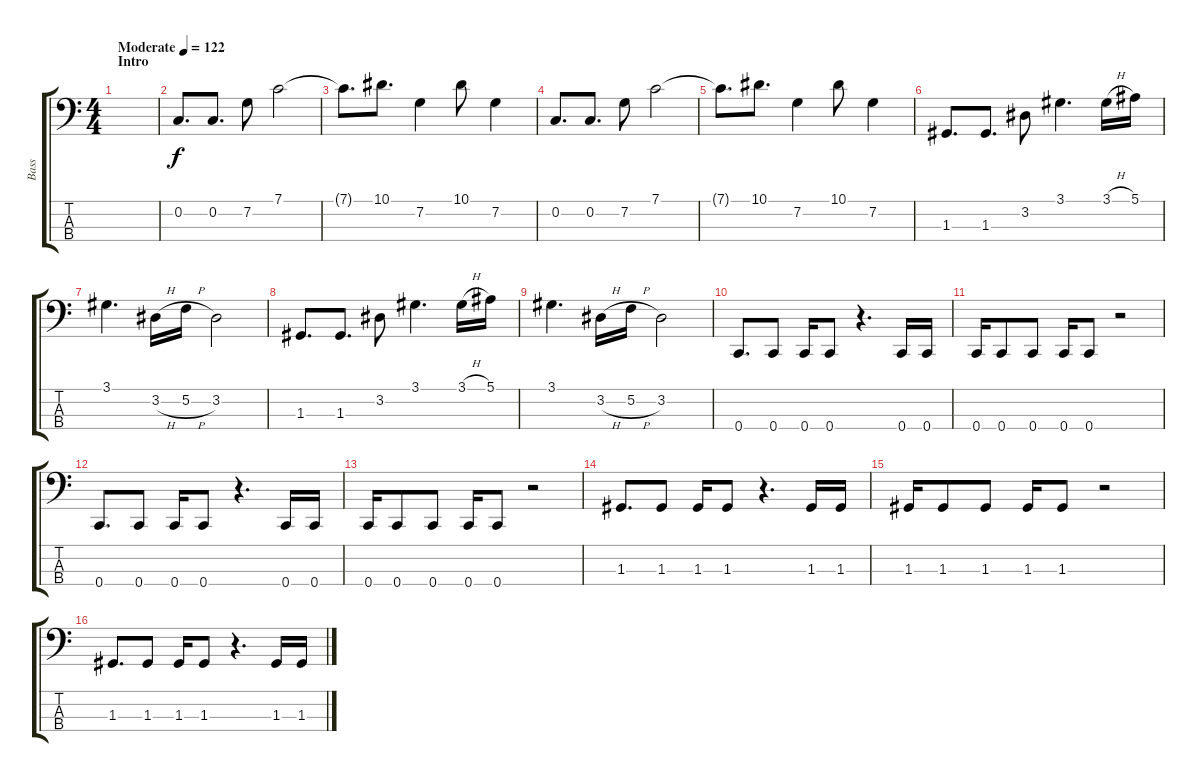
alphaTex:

\track ("Bass" "Bass") {instrument electricbassfinger}
\staff {score tabs}
\tuning (F2 C2 G1 C1) {hide}
\ts (4 4)
\section ("" "Intro")
\tempo (122 "Moderate")
\clef f4
\ks c
|
0.2.8{d} 0.2.8{d} 7.2.8 7.1.2 |
7.1{t}.8{d} 10.1.8{d} 7.2.4 10.1.8 7.2.4 |
0.2.8{d} 0.2.8{d} 7.2.8 7.1.2 |
7.1{t}.8{d} 10.1.8{d} 7.2.4 10.1.8 7.2.4 |
1.3.8{d} 1.3.8{d} 3.2.8 3.1.4{d} 3.1{h}.16 5.1.16 |
3.1.4{d} 3.2{h}.16 5.2{h}.16 3.2.2 |
1.3.8{d} 1.3.8{d} 3.2.8 3.1.4{d} 3.1{h}.16 5.1.16 |
3.1.4{d} 3.2{h}.16 5.2{h}.16 3.2.2 |
0.4.8{d} 0.4.8 0.4.16 0.4.8 r.4{d} 0.4.16 0.4.16 |
0.4.16 0.4.8 0.4.8 0.4.16 0.4.8 r.2 |
0.4.8{d} 0.4.8 0.4.16 0.4.8 r.4{d} 0.4.16 0.4.16 |
0.4.16 0.4.8 0.4.8 0.4.16 0.4.8 r.2 |
1.3.8{d} 1.3.8 1.3.16 1.3.8 r.4{d} 1.3.16 1.3.16 |
1.3.16 1.3.8 1.3.8 1.3.16 1.3.8 r.2 |
1.3.8{d} 1.3.8 1.3.16 1.3.8 r.4{d} 1.3.16 1.3.16
